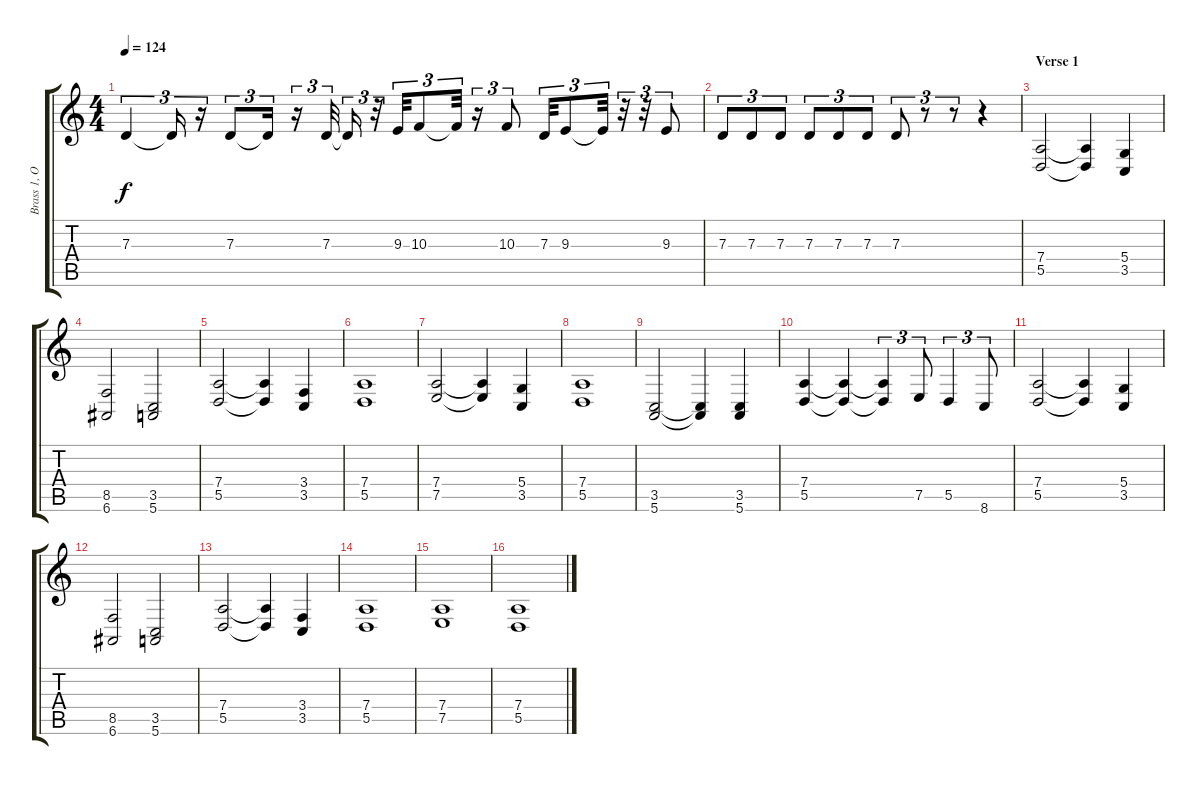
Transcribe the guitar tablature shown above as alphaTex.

\track ("Brass 1, Outro Horn" "Brass 1, O") {instrument trumpet}
\staff {score tabs}
\tuning (E4 B3 G3 D3 A2 E2) {hide}
\ts (4 4)
\tempo 124
\clef g2
\ks c
7.3.4{tu (3 2) dy f} 7.3{t}.16{tu (3 2)} r.16{tu (3 2)} 7.3.8{tu (3 2)} 7.3{t}.16{tu (3 2)} r.16{tu (3 2)} 7.3.32{tu (3 2)} 7.3{t}.16{tu (3 2)} r.32{tu (3 2)} 9.3.32{tu (3 2)} 10.3.8{tu (3 2)} 10.3{t}.32{tu (3 2)} r.16{tu (3 2)} 10.3.8{tu (3 2)} 7.3.32{tu (3 2)} 9.3.8{tu (3 2)} 9.3{t}.32{tu (3 2)} r.32{tu (3 2)} r.32{tu (3 2)} 9.3.8{tu (3 2)} |
7.3.8{tu (3 2)} 7.3.8{tu (3 2)} 7.3.8{tu (3 2)} 7.3.8{tu (3 2)} 7.3.8{tu (3 2)} 7.3.8{tu (3 2)} 7.3.8{tu (3 2)} r.8{tu (3 2)} r.8{tu (3 2)} r.4 |
\section ("" "Verse 1")
(7.4 5.5).2{volume 8} (7.4{t} 5.5{t}).4 (5.4 3.5).4 |
(8.5 6.6).2 (3.5 5.6).2 |
(7.4 5.5).2 (7.4{t} 5.5{t}).4 (3.4 3.5).4 |
(7.4 5.5).1 |
(7.4 7.5).2 (7.4{t} 7.5{t}).4 (5.4 3.5).4 |
(7.4 5.5).1 |
(3.5 5.6).2 (3.5{t} 5.6{t}).4 (3.5 5.6).4 |
(7.4 5.5).4 (7.4{t} 5.5{t}).4 (7.4{t} 5.5{t}).4{tu (3 2)} 7.5.8{tu (3 2)} 5.5.4{tu (3 2)} 8.6.8{tu (3 2)} |
(7.4 5.5).2 (7.4{t} 5.5{t}).4 (5.4 3.5).4 |
(8.5 6.6).2 (3.5 5.6).2 |
(7.4 5.5).2 (7.4{t} 5.5{t}).4 (3.4 3.5).4 |
(7.4 5.5).1 |
(7.4 7.5).1 |
(7.4 5.5).1
